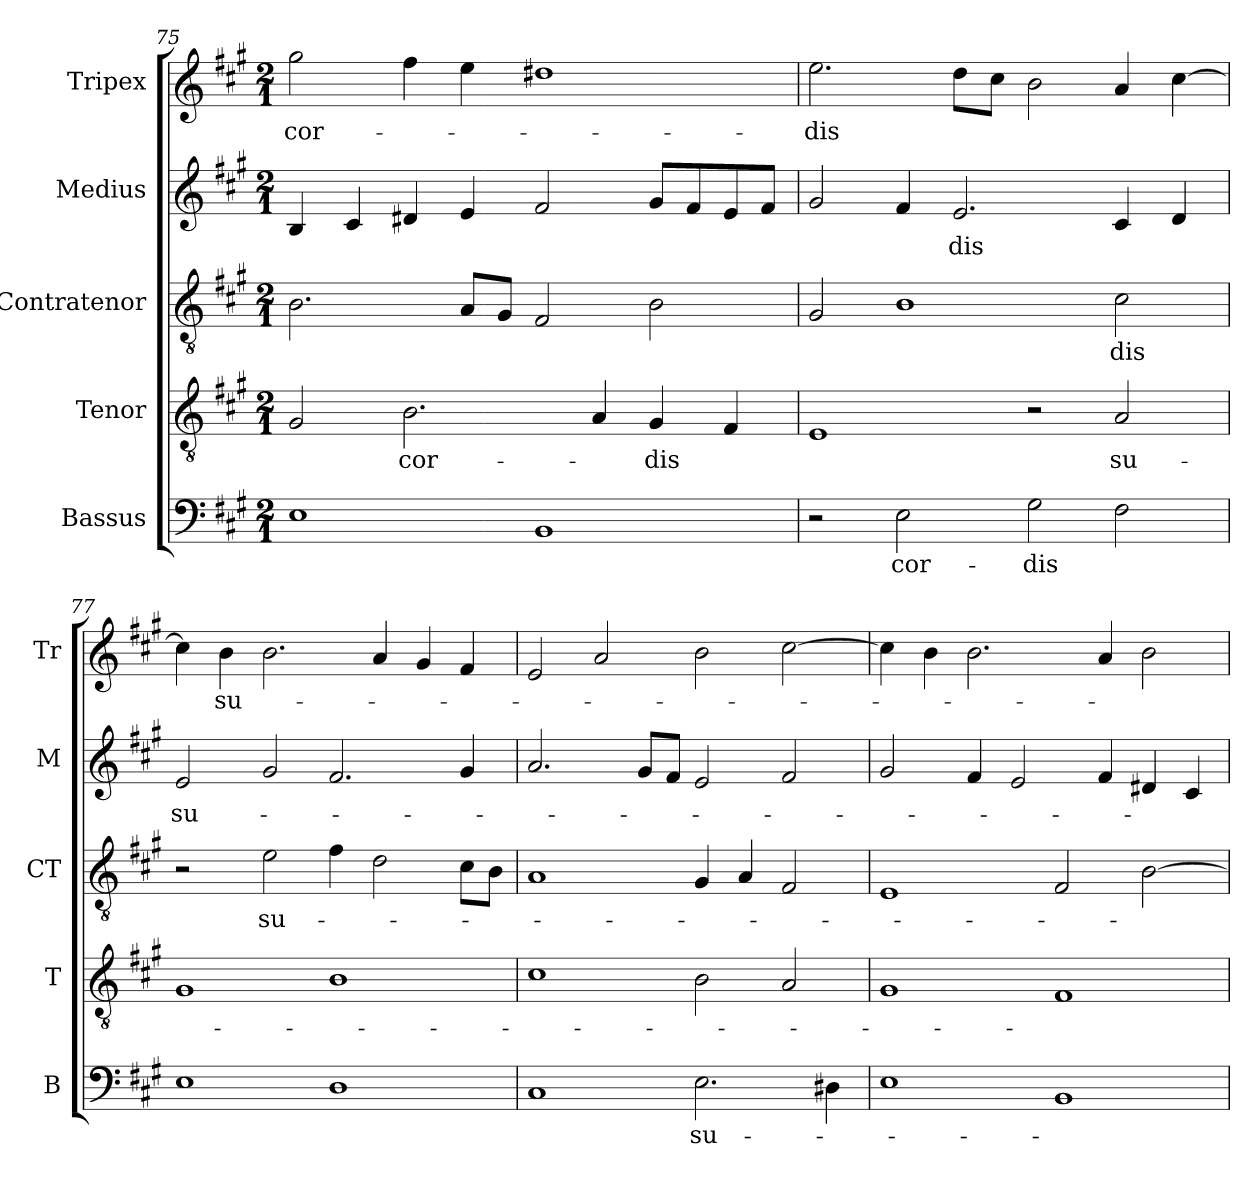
**kern	**text	**kern	**text	**kern	**text	**kern	**text	**kern	**text
*part5	*part5	*part4	*part4	*part3	*part3	*part2	*part2	*part1	*part1
*staff5	*staff5	*staff4	*staff4	*staff3	*staff3	*staff2	*staff2	*staff1	*staff1
*I"Bassus	*	*I"Tenor	*	*I"Contratenor	*	*I"Medius	*	*I"Tripex	*
*I'B	*	*I'T	*	*I'CT	*	*I'M	*	*I'Tr	*
!!LO:LB:g=z
*clefF4	*	*clefGv2	*	*clefGv2	*	*clefG2	*	*clefG2	*
*	*	*ITrd7c12	*	*ITrd7c12	*	*	*	*	*
*k[f#c#g#]	*	*k[f#c#g#]	*	*k[f#c#g#]	*	*k[f#c#g#]	*	*k[f#c#g#]	*
*A:	*	*A:	*	*A:	*	*A:	*	*A:	*
*M2/1	*	*M2/1	*	*M2/1	*	*M2/1	*	*M2/1	*
=75	=75	=75	=75	=75	=75	=75	=75	=75	=75
!	!	!	!	!	!	!	!	!	!LO:LY:b:color=#000000
1Ei	.	2GG#i/	.	2.BBi\	.	4Bi/	.	2gg#i\	cor-
.	.	.	.	.	.	4c#i/	.	.	.
!	!	!	!LO:LY:b:color=#000000	!	!	!	!	!	!
.	.	2.BBi\	cor-	.	.	4d#i/	.	4ff#i\	.
.	.	.	.	8AAi/L	.	4ei/	.	4eei\	.
.	.	.	.	8GG#i/J	.	.	.	.	.
1BBi	.	.	.	2FF#i/	.	2f#i/	.	1dd#i	.
.	.	4AAi/	.	.	.	.	.	.	.
!	!	!	!LO:LY:b:color=#000000	!	!	!	!	!	!
.	.	4GG#i/	-dis	2BBi\	.	8g#i/L	.	.	.
.	.	.	.	.	.	8f#i/	.	.	.
.	.	4FF#i/	.	.	.	8ei/	.	.	.
.	.	.	.	.	.	8f#i/J	.	.	.
=76	=76	=76	=76	=76	=76	=76	=76	=76	=76
!	!	!	!	!	!	!	!	!	!LO:LY:b:color=#000000
2r	.	1EEi	.	2GG#i/	.	2g#i/	.	2.eei\	-dis
!	!LO:LY:b:color=#000000	!	!	!	!	!	!	!	!
2Ei\	cor-	.	.	1BBi	.	4f#i/	.	.	.
!	!	!	!	!	!	!	!LO:LY:b:color=#000000	!	!
.	.	.	.	.	.	2.ei/	-dis	8ddi\L	.
.	.	.	.	.	.	.	.	8cc#i\J	.
!	!LO:LY:b:color=#000000	!	!	!	!	!	!	!	!
2G#i\	-dis	2r	.	.	.	.	.	2bi\	.
!	!	!	!LO:LY:b:color=#000000	!	!	!	!	!	!
!	!	!	!	!	!LO:LY:b:color=#000000	!	!	!	!
2F#i\	.	2AAi/	su-	2C#i\	-dis	4c#i/	.	4ai/	.
.	.	.	.	.	.	4di/	.	[>4cc#i\	.
=77	=77	=77	=77	=77	=77	=77	=77	=77	=77
!	!	!	!	!	!	!	!LO:LY:b:color=#000000	!	!
1Ei	.	1GG#i	.	2r	.	2ei/	su-	4cc#i\]	.
!	!	!	!	!	!	!	!	!	!LO:LY:b:color=#000000
.	.	.	.	.	.	.	.	4bi\	su-
!	!	!	!	!	!LO:LY:b:color=#000000	!	!	!	!
.	.	.	.	2Ei\	su-	2g#i/	.	2.bi\	.
1Di	.	1BBi	.	4F#i\	.	2.f#i/	.	.	.
.	.	.	.	2Di\	.	.	.	4ai/	.
.	.	.	.	.	.	.	.	4g#i/	.
.	.	.	.	8C#i\L	.	4g#i/	.	4f#i/	.
.	.	.	.	8BBi\J	.	.	.	.	.
!!LO:PB:g=z
=78	=78	=78	=78	=78	=78	=78	=78	=78	=78
1C#i	.	1C#i	.	1AAi	.	2.ai/	.	2ei/	.
.	.	.	.	.	.	.	.	2ai/	.
.	.	.	.	.	.	8g#i/L	.	.	.
.	.	.	.	.	.	8f#i/J	.	.	.
!	!LO:LY:b:color=#000000	!	!	!	!	!	!	!	!
2.Ei\	su-	2BBi\	.	4GG#i/	.	2ei/	.	2bi\	.
.	.	.	.	4AAi/	.	.	.	.	.
.	.	2AAi/	.	2FF#i/	.	2f#i/	.	[>2cc#i\	.
4D#i\	.	.	.	.	.	.	.	.	.
=79	=79	=79	=79	=79	=79	=79	=79	=79	=79
1Ei	.	1GG#i	.	1EEi	.	2g#i/	.	4cc#i\]	.
.	.	.	.	.	.	.	.	4bi\	.
.	.	.	.	.	.	4f#i/	.	2.bi\	.
.	.	.	.	.	.	2ei/	.	.	.
1BBi	.	1FF#i	.	2FF#i/	.	.	.	.	.
.	.	.	.	.	.	4f#i/	.	4ai/	.
.	.	.	.	[>2BBi\	.	4d#i/	.	2bi\	.
.	.	.	.	.	.	4c#i/	.	.	.
=	=	=	=	=	=	=	=	=	=
*-	*-	*-	*-	*-	*-	*-	*-	*-	*-
